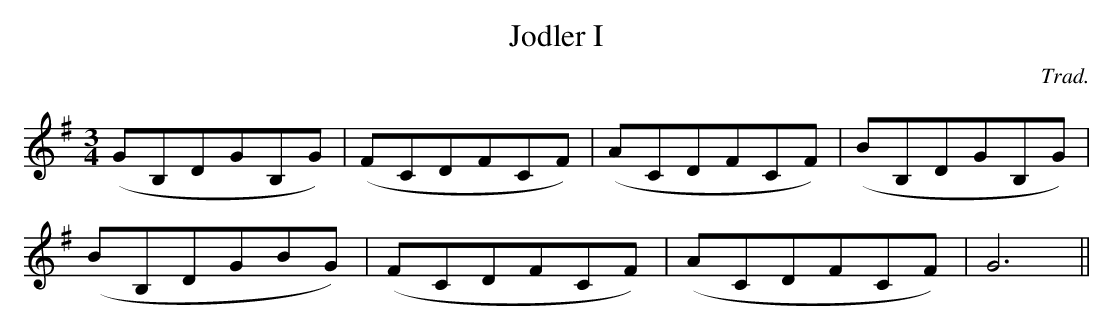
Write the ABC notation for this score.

X:1
T:Jodler I
C:Trad.
M:3/4
L:1/8
K:G
(GB,DGB,G) | (FCDFCF) | (ACDFCF) | (BB,DGB,G) |
(BB,DGBG) | (FCDFCF) | (ACDFCF) | G6 ||
